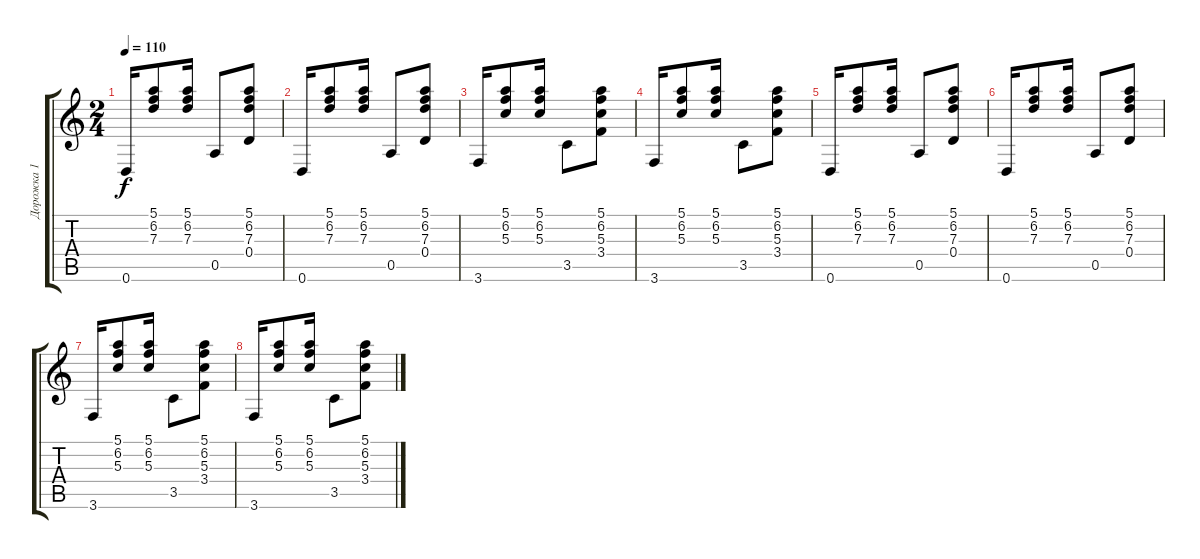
\track ("Дорожка 1" "Дорожка 1") {instrument acousticguitarsteel}
\staff {score tabs}
\tuning (E4 B3 G3 D3 A2 D2) {hide}
\ts (2 4)
\tempo 110
\clef g2
\ks c
0.6.16{dy f} (5.1 6.2 7.3).8 (5.1 6.2 7.3).16 0.5.8 (5.1 6.2 7.3 0.4).8 |
0.6.16 (5.1 6.2 7.3).8 (5.1 6.2 7.3).16 0.5.8 (5.1 6.2 7.3 0.4).8 |
3.6.16 (5.1 6.2 5.3).8 (5.1 6.2 5.3).16 3.5.8 (5.1 6.2 5.3 3.4).8 |
3.6.16 (5.1 6.2 5.3).8 (5.1 6.2 5.3).16 3.5.8 (5.1 6.2 5.3 3.4).8 |
0.6.16 (5.1 6.2 7.3).8 (5.1 6.2 7.3).16 0.5.8 (5.1 6.2 7.3 0.4).8 |
0.6.16 (5.1 6.2 7.3).8 (5.1 6.2 7.3).16 0.5.8 (5.1 6.2 7.3 0.4).8 |
3.6.16 (5.1 6.2 5.3).8 (5.1 6.2 5.3).16 3.5.8 (5.1 6.2 5.3 3.4).8 |
3.6.16 (5.1 6.2 5.3).8 (5.1 6.2 5.3).16 3.5.8 (5.1 6.2 5.3 3.4).8
